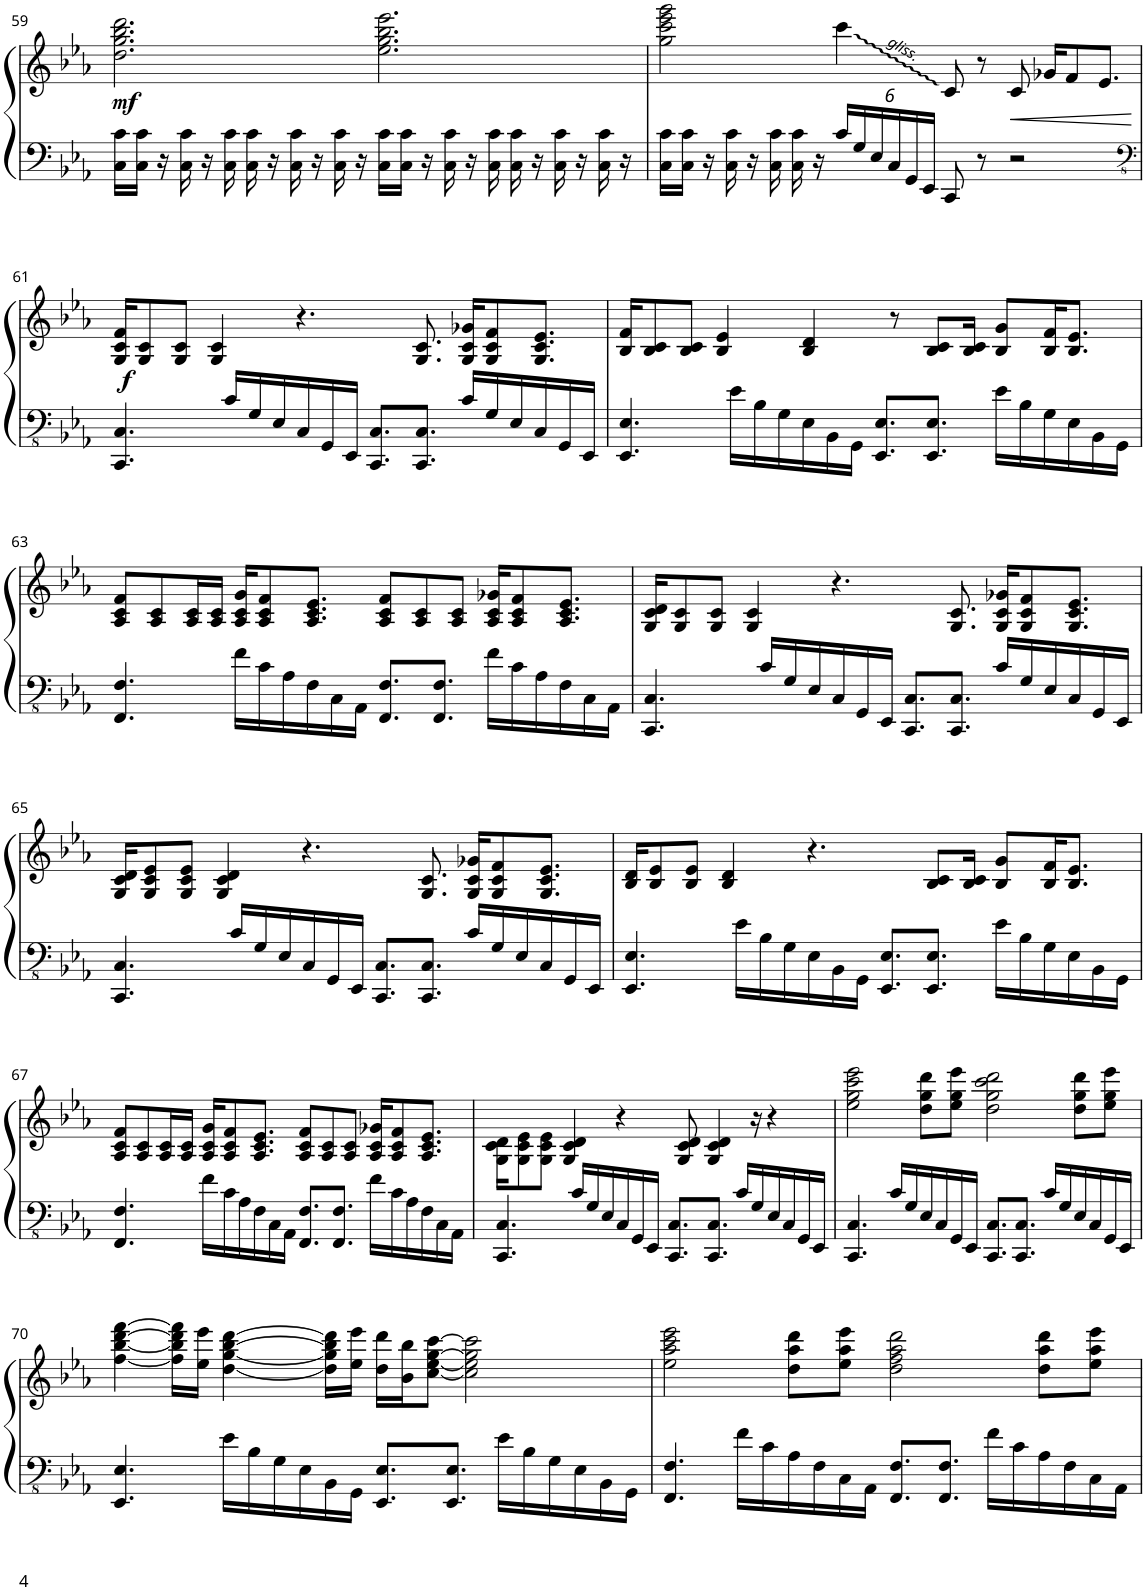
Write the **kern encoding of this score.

**kern	**kern	**dynam
*part1	*part1	*part1
*staff2	*staff1	*staff1/2
*I"Piano	*	*
*I'Pno.	*	*
!!LO:PB:g=z
*clefF4	*clefG2	*
*k[b-e-a-]	*k[b-e-a-]	*
*M12/8	*M12/8	*
=59	=59	=59
!	!	!LO:DY:b
16C\ 16c\LL	2.dd\ 2.gg\ 2.bb-\ 2.ddd\	mf
16C\ 16c\JJ	.	.
16r	.	.
16C\ 16c\	.	.
16r	.	.
16C\ 16c\	.	.
16C\ 16c\	.	.
16r	.	.
16C\ 16c\	.	.
16r	.	.
16C\ 16c\	.	.
16r	.	.
16C\ 16c\LL	2.ee-\ 2.gg\ 2.bb-\ 2.eee-\	.
16C\ 16c\JJ	.	.
16r	.	.
16C\ 16c\	.	.
16r	.	.
16C\ 16c\	.	.
16C\ 16c\	.	.
16r	.	.
16C\ 16c\	.	.
16r	.	.
16C\ 16c\	.	.
16r	.	.
=60	=60	=60
16C\ 16c\LL	2gg\ 2ccc\ 2eee-\ 2ggg\	.
16C\ 16c\JJ	.	.
16r	.	.
16C\ 16c\	.	.
16r	.	.
16C\ 16c\	.	.
16C\ 16c\	.	.
16r	.	.
*Xbrackettup	*	*
24c/LL	4ccc\	.
24G/	.	.
24E-/	.	.
24C/	.	.
24GG/	.	.
24EE-/JJ	.	.
8CC/	8c/	.
8r	8r	.
!	!	!LO:HP:b
2r	8c/	<
.	16g-X/KL	.
.	8f/	.
.	8.e-/J	.
.	.	[
!!LO:LB:g=z
=61	=61	=61
*clefFv4	*	*
!	!	!LO:DY:b
4.CCC/ 4.CC/	16G/ 16c/ 16f/KL	f
.	8G/ 8c/	.
.	8G/ 8c/J	.
.	4G/ 4c/	.
16C/LL	.	.
16GG/	.	.
16EE-/	.	.
16CC/	4.r	.
16GGG/	.	.
16EEE-/JJ	.	.
8.CCC/ 8.CC/L	.	.
8.CCC/ 8.CC/J	8.G/ 8.c/	.
16C/LL	16G/ 16c/ 16g-X/KL	.
16GG/	8G/ 8c/ 8f/	.
16EE-/	.	.
16CC/	8.G/ 8.c/ 8.e-/J	.
16GGG/	.	.
16EEE-/JJ	.	.
=62	=62	=62
4.EEE-/ 4.EE-/	16B-/ 16f/KL	.
.	8B-/ 8c/	.
.	8B-/ 8c/J	.
.	4B-/ 4e-/	.
16E-\LL	.	.
16BB-\	.	.
16GG\	.	.
16EE-\	4B-/ 4d/	.
16BBB-\	.	.
16GGG\JJ	.	.
8.EEE-/ 8.EE-/L	.	.
.	8r	.
8.EEE-/ 8.EE-/J	8B-/ 8c/L	.
.	16B-/ 16c/Jk	.
16E-\LL	8B-/ 8g/L	.
16BB-\	.	.
16GG\	16B-/ 16f/K	.
16EE-\	8.B-/ 8.e-/J	.
16BBB-\	.	.
16GGG\JJ	.	.
!!LO:LB:g=z
=63	=63	=63
4.FFF/ 4.FF/	8A-/ 8c/ 8f/L	.
.	8A-/ 8c/	.
.	16A-/ 16c/L	.
.	16A-/ 16c/JJ	.
16F\LL	16A-/ 16c/ 16g/KL	.
16C\	8A-/ 8c/ 8f/	.
16AA-\	.	.
16FF\	8.A-/ 8.c/ 8.e-/J	.
16CC\	.	.
16AAA-\JJ	.	.
8.FFF/ 8.FF/L	8A-/ 8c/ 8f/L	.
.	8A-/ 8c/	.
8.FFF/ 8.FF/J	.	.
.	8A-/ 8c/J	.
16F\LL	16A-/ 16c/ 16g-X/KL	.
16C\	8A-/ 8c/ 8f/	.
16AA-\	.	.
16FF\	8.A-/ 8.c/ 8.e-/J	.
16CC\	.	.
16AAA-\JJ	.	.
=64	=64	=64
4.CCC/ 4.CC/	16G/ 16c/ 16d/KL	.
.	8G/ 8c/	.
.	8G/ 8c/J	.
.	4G/ 4c/	.
16C/LL	.	.
16GG/	.	.
16EE-/	.	.
16CC/	4.r	.
16GGG/	.	.
16EEE-/JJ	.	.
8.CCC/ 8.CC/L	.	.
8.CCC/ 8.CC/J	8.G/ 8.c/	.
16C/LL	16G/ 16c/ 16g-X/KL	.
16GG/	8G/ 8c/ 8f/	.
16EE-/	.	.
16CC/	8.G/ 8.c/ 8.e-/J	.
16GGG/	.	.
16EEE-/JJ	.	.
!!LO:LB:g=z
=65	=65	=65
4.CCC/ 4.CC/	16G/ 16c/ 16d/KL	.
.	8G/ 8c/ 8e-/	.
.	8G/ 8c/ 8e-/J	.
.	4G/ 4c/ 4d/	.
16C/LL	.	.
16GG/	.	.
16EE-/	.	.
16CC/	4.r	.
16GGG/	.	.
16EEE-/JJ	.	.
8.CCC/ 8.CC/L	.	.
8.CCC/ 8.CC/J	8.G/ 8.c/	.
16C/LL	16G/ 16c/ 16g-X/KL	.
16GG/	8G/ 8c/ 8f/	.
16EE-/	.	.
16CC/	8.G/ 8.c/ 8.e-/J	.
16GGG/	.	.
16EEE-/JJ	.	.
=66	=66	=66
4.EEE-/ 4.EE-/	16B-/ 16d/KL	.
.	8B-/ 8e-/	.
.	8B-/ 8e-/J	.
.	4B-/ 4d/	.
16E-\LL	.	.
16BB-\	.	.
16GG\	.	.
16EE-\	4.r	.
16BBB-\	.	.
16GGG\JJ	.	.
8.EEE-/ 8.EE-/L	.	.
8.EEE-/ 8.EE-/J	8B-/ 8c/L	.
.	16B-/ 16c/Jk	.
16E-\LL	8B-/ 8g/L	.
16BB-\	.	.
16GG\	16B-/ 16f/K	.
16EE-\	8.B-/ 8.e-/J	.
16BBB-\	.	.
16GGG\JJ	.	.
!!LO:LB:g=z
=67	=67	=67
4.FFF/ 4.FF/	8A-/ 8c/ 8f/L	.
.	8A-/ 8c/	.
.	16A-/ 16c/L	.
.	16A-/ 16c/JJ	.
16F\LL	16A-/ 16c/ 16g/KL	.
16C\	8A-/ 8c/ 8f/	.
16AA-\	.	.
16FF\	8.A-/ 8.c/ 8.e-/J	.
16CC\	.	.
16AAA-\JJ	.	.
8.FFF/ 8.FF/L	8A-/ 8c/ 8f/L	.
.	8A-/ 8c/	.
8.FFF/ 8.FF/J	.	.
.	8A-/ 8c/J	.
16F\LL	16A-/ 16c/ 16g-X/KL	.
16C\	8A-/ 8c/ 8f/	.
16AA-\	.	.
16FF\	8.A-/ 8.c/ 8.e-/J	.
16CC\	.	.
16AAA-\JJ	.	.
=68	=68	=68
4.CCC/ 4.CC/	16G\ 16c\ 16d\KL	.
.	8G\ 8c\ 8e-\	.
.	8G\ 8c\ 8e-\J	.
.	4G/ 4c/ 4d/	.
16C/LL	.	.
16GG/	.	.
16EE-/	.	.
16CC/	4r	.
16GGG/	.	.
16EEE-/JJ	.	.
8.CCC/ 8.CC/L	.	.
.	8G/ 8c/ 8d/	.
8.CCC/ 8.CC/J	4G/ 4c/ 4d/	.
16C/LL	.	.
16GG/	16r	.
16EE-/	4r	.
16CC/	.	.
16GGG/	.	.
16EEE-/JJ	.	.
=69	=69	=69
4.CCC/ 4.CC/	2ee-\ 2gg\ 2ccc\ 2eee-\	.
16C/LL	.	.
16GG/	.	.
16EE-/	8dd\ 8gg\ 8ddd\L	.
16CC/	.	.
16GGG/	8ee-\ 8gg\ 8eee-\J	.
16EEE-/JJ	.	.
8.CCC/ 8.CC/L	2dd\ 2gg\ 2ccc\ 2ddd\	.
8.CCC/ 8.CC/J	.	.
16C/LL	.	.
16GG/	.	.
16EE-/	8dd\ 8gg\ 8ddd\L	.
16CC/	.	.
16GGG/	8ee-\ 8gg\ 8eee-\J	.
16EEE-/JJ	.	.
!!LO:LB:g=z
=70	=70	=70
4.EEE-/ 4.EE-/	[4ff\ [4bb-\ [4ddd\ [4fff\	.
.	16ff\] 16bb-\] 16ddd\] 16fff\]LL	.
.	16ee-\ 16eee-\JJ	.
16E-\LL	[4dd\ [4gg\ [4bb-\ [4ddd\	.
16BB-\	.	.
16GG\	.	.
16EE-\	.	.
16BBB-\	16dd\] 16gg\] 16bb-\] 16ddd\]LL	.
16GGG\JJ	16ee-\ 16eee-\JJ	.
8.EEE-/ 8.EE-/L	16dd\ 16ddd\LL	.
.	16b-\ 16bb-\J	.
.	[8cc\ [8ee-\ [8gg\ [8ccc\J	.
8.EEE-/ 8.EE-/J	.	.
.	2cc\] 2ee-\] 2gg\] 2ccc\]	.
16E-\LL	.	.
16BB-\	.	.
16GG\	.	.
16EE-\	.	.
16BBB-\	.	.
16GGG\JJ	.	.
=71	=71	=71
4.FFF/ 4.FF/	2ee-\ 2aa-\ 2ccc\ 2eee-\	.
16F\LL	.	.
16C\	.	.
16AA-\	8dd\ 8aa-\ 8ddd\L	.
16FF\	.	.
16CC\	8ee-\ 8aa-\ 8eee-\J	.
16AAA-\JJ	.	.
8.FFF/ 8.FF/L	2dd\ 2ff\ 2aa-\ 2ddd\	.
8.FFF/ 8.FF/J	.	.
16F\LL	.	.
16C\	.	.
16AA-\	8dd\ 8aa-\ 8ddd\L	.
16FF\	.	.
16CC\	8ee-\ 8aa-\ 8eee-\J	.
16AAA-\JJ	.	.
=	=	=
*-	*-	*-
